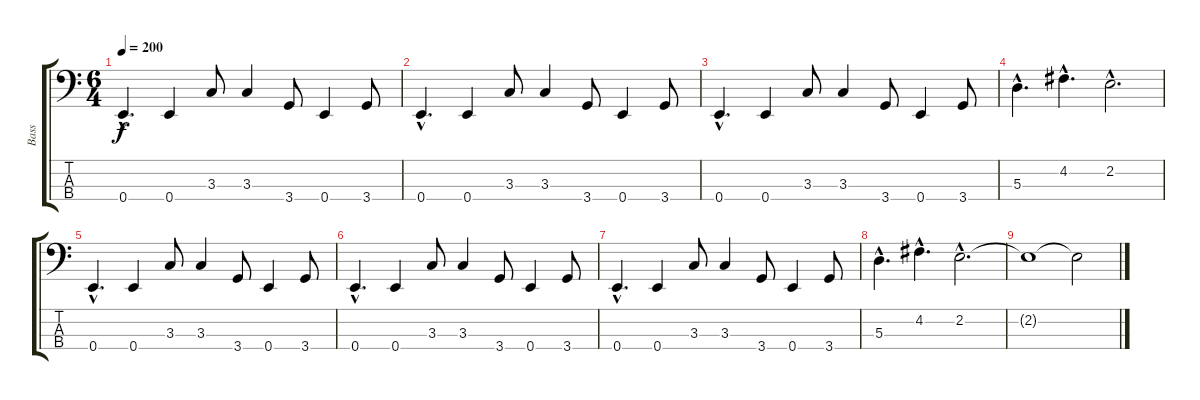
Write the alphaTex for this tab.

\track ("Bass" "Bass") {instrument electricbassfinger}
\staff {score tabs}
\tuning (G2 D2 A1 E1) {hide}
\ts (6 4)
\tempo 200
\clef f4
\ks c
0.4{hac}.4{d dy f} 0.4.4 3.3.8 3.3.4 3.4.8 0.4.4 3.4.8 |
0.4{hac}.4{d} 0.4.4 3.3.8 3.3.4 3.4.8 0.4.4 3.4.8 |
0.4{hac}.4{d} 0.4.4 3.3.8 3.3.4 3.4.8 0.4.4 3.4.8 |
5.3{hac}.4{d} 4.2{hac}.4{d} 2.2{hac}.2{d} |
0.4{hac}.4{d} 0.4.4 3.3.8 3.3.4 3.4.8 0.4.4 3.4.8 |
0.4{hac}.4{d} 0.4.4 3.3.8 3.3.4 3.4.8 0.4.4 3.4.8 |
0.4{hac}.4{d} 0.4.4 3.3.8 3.3.4 3.4.8 0.4.4 3.4.8 |
5.3{hac}.4{d} 4.2{hac}.4{d} 2.2{hac}.2{d} |
2.2{t}.1 2.2{t}.2
